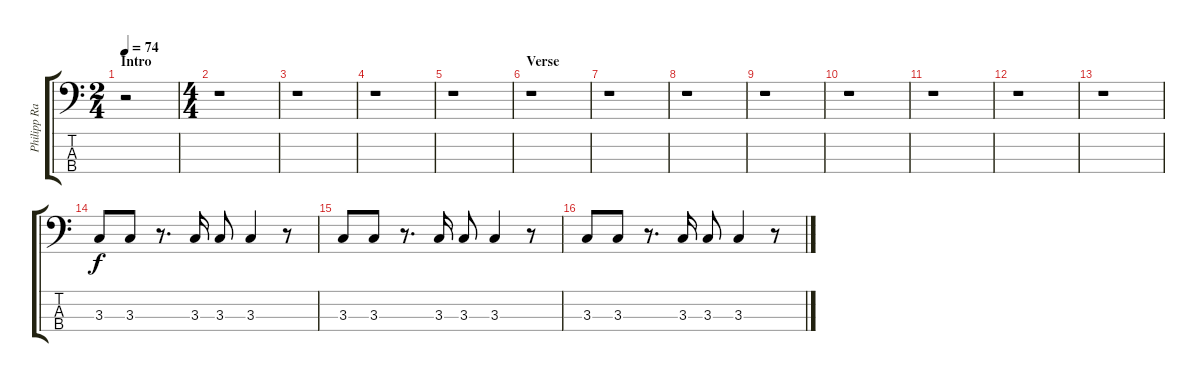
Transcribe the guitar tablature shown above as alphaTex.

\track ("Philipp Rauenbusch" "Philipp Ra") {instrument electricbassfinger}
\staff {score tabs}
\tuning (G2 D2 A1 E1) {hide}
\ts (2 4)
\section ("" "Intro")
\tempo 74
\clef f4
\ks c
r.2{dy f instrument electricbassfinger} |
\ts (4 4)
r.1 |
r.1 |
r.1 |
r.1 |
\section ("" "Verse")
r.1 |
r.1 |
r.1 |
r.1 |
r.1 |
r.1 |
r.1 |
r.1 |
3.3.8 3.3.8 r.8{d} 3.3.16 3.3.8 3.3.4 r.8 |
3.3.8 3.3.8 r.8{d} 3.3.16 3.3.8 3.3.4 r.8 |
3.3.8 3.3.8 r.8{d} 3.3.16 3.3.8 3.3.4 r.8
